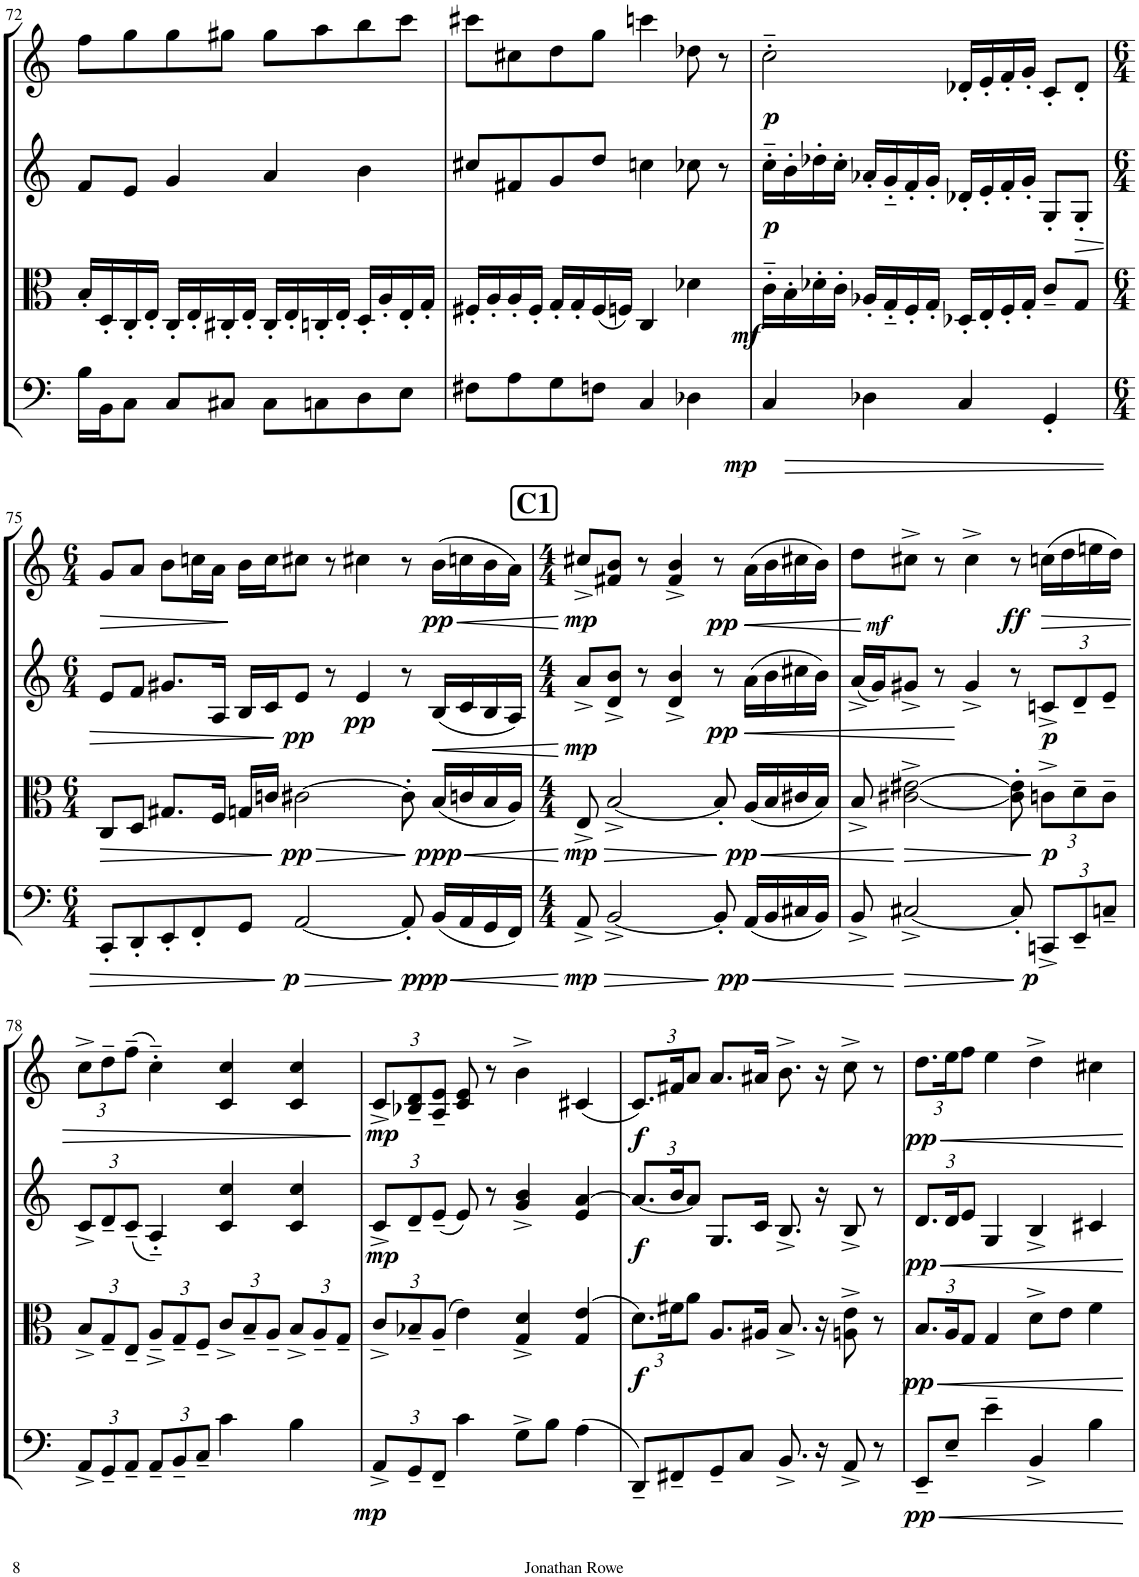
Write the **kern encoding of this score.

**kern	**dynam	**kern	**dynam	**kern	**dynam	**kern	**dynam
*part4	*part4	*part3	*part3	*part2	*part2	*part1	*part1
*staff4	*staff4	*staff3	*staff3	*staff2	*staff2	*staff1	*staff1
*I"Violoncello	*	*I"Viola	*	*I"Violin II	*	*I"Violin I	*
*I'Vc	*	*I'Vla	*	*I'Vln	*	*I'Vln	*
!!LO:PB:g=z
*clefF4	*	*clefC3	*	*clefG2	*	*clefG2	*
*k[]	*	*k[]	*	*k[]	*	*k[]	*
*M4/4	*	*M4/4	*	*M4/4	*	*M4/4	*
=72	=72	=72	=72	=72	=72	=72	=72
16B\LL	.	16B'/LL	.	8f/L	.	8ff\L	.
16BB\J	.	16D'/	.	.	.	.	.
8C\J	.	16C'/	.	8e/J	.	8gg\	.
.	.	16E'/JJ	.	.	.	.	.
8C/L	.	16C'/LL	.	4g/	.	8gg\	.
.	.	16E'/	.	.	.	.	.
8C#X/J	.	16C#X'/	.	.	.	8gg#X\J	.
.	.	16E'/JJ	.	.	.	.	.
8C#\L	.	16C#'/LL	.	4a/	.	8gg#\L	.
.	.	16E'/	.	.	.	.	.
8Cn\	.	16Cn'/	.	.	.	8aa\	.
.	.	16E'/JJ	.	.	.	.	.
8D\	.	16D'/LL	.	4b\	.	8bb\	.
.	.	16A'/	.	.	.	.	.
8E\J	.	16E'/	.	.	.	8ccc\J	.
.	.	16G'/JJ	.	.	.	.	.
=73	=73	=73	=73	=73	=73	=73	=73
8F#X\L	.	16F#X'/LL	.	8cc#X/L	.	8ccc#X\L	.
.	.	16A'/	.	.	.	.	.
8A\	.	16A'/	.	8f#X/	.	8cc#X\	.
.	.	16F#'/JJ	.	.	.	.	.
8G\	.	16G'/LL	.	8g/	.	8dd\	.
.	.	16G'/	.	.	.	.	.
8Fn\J	.	(16F#/	.	8dd/J	.	8gg\J	.
.	.	16Fn/JJ)	.	.	.	.	.
4C/	.	4C/	.	4ccn\	.	4cccn\	.
4D-X\	.	4d-X\	.	8cc-X\	.	8dd-X\	.
.	.	.	.	8r	.	8r	.
=74	=74	=74	=74	=74	=74	=74	=74
!	!LO:HP:b	!	!	!	!	!	!
!	!LO:DY:n=1:b	!	!LO:DY:b	!	!LO:DY:b	!	!LO:DY:b
4C/	> mp	16c'~\LL	mf	16cc'~\LL	p	2cc'~\	p
.	.	16B'\	.	16b'\	.	.	.
.	.	16d-X'\	.	16dd-X'\	.	.	.
.	.	16c'\JJ	.	16cc'\JJ	.	.	.
4D-X\	.	16A-X'/LL	.	16a-X'/LL	.	.	.
.	.	16G'~/	.	16g'~/	.	.	.
.	.	16F'/	.	16f'/	.	.	.
.	.	16G'/JJ	.	16g'/JJ	.	.	.
4C/	.	16D-X'/LL	.	16d-X'/LL	.	16d-X'/LL	.
.	.	16E'/	.	16e'/	.	16e'/	.
.	.	16F'/	.	16f'/	.	16f'/	.
.	.	16G'/JJ	.	16g'/JJ	.	16g'/JJ	.
4GG'/	.	8c~/L	.	8G'/L	.	8c'/L	.
!	!	!	!	!	!LO:HP:b	!	!
.	.	8G/J	.	8G'/J	>	8d-'/J	.
!!LO:LB:g=z
=75	=75	=75	=75	=75	=75	=75	=75
*M6/4	*	*M6/4	*	*M6/4	*	*M6/4	*
!	!	!	!LO:HP:b	!	!	!	!LO:HP:b
8CC'/L	.	8C/L	>	8e/L	.	8g/L	>
8DD'/	.	8D/J	.	8f/J	.	8a/J	.
8EE'/	.	8.G#X/L	.	8.g#X/L	.	8b\L	.
8FF'/	.	.	.	.	.	16ccn\L	.
.	.	16F/Jk	.	16A/Jk	.	16a\JJ	.
8GG/J	.	16Gn/LL	.	16B/LL	.	16b\LL	]
.	.	16cn/JJ	.	16c/J	.	16cc\J	.
!	!LO:HP:n=1:b	!	!LO:HP:n=1:b	!	!	!	!
!	!LO:DY:n=1:b	!	!LO:DY:n=1:b	!	!LO:DY:n=1:b	!	!
[2AA/	] > p	[2c#X\	] > pp	8e/J	] pp	8cc#X\J	.
.	.	.	.	8r	.	8r	.
!	!	!	!	!	!LO:DY:n=2:b	!	!
.	.	.	.	4e/	pp	4cc#X\	.
8AA'/]	.	8c#'\]	.	8r	.	8r	.
!	!LO:HP:n=1:b	!	!LO:HP:n=1:b	!	!LO:HP:b	!	!LO:HP:b
!	!LO:DY:n=2:b	!	!LO:DY:n=2:b	!	!	!	!LO:DY:n=1:b
(16BB/LL	] < ppp	(16B/LL	] < ppp	(16B/LL	<	(16b\LL	< pp
16AA/	.	16cn/	.	16c/	.	16ccn\	.
16GG/	.	16B/	.	16B/	.	16b\	.
16FF/JJ)	.	16A/JJ)	.	16A/JJ)	.	16a\JJ)	.
.	[	.	[	.	[	.	[
!!LO:REH:place=s1:a:B:cj:fs=14:t=C1
=76	=76	=76	=76	=76	=76	=76	=76
*M4/4	*	*M4/4	*	*M4/4	*	*M4/4	*
!	!LO:HP:b	!	!LO:HP:b	!	!	!	!
!	!LO:DY:n=1:b	!	!LO:DY:n=1:b	!	!LO:DY:b	!	!LO:DY:b
8AA^/	> mp	8E^/	> mp	8a^/L	mp	8cc#X^/L	mp
[2BB^/	.	[2B^/	.	8d/^ 8b/^J	.	8f#X/ 8b/J	.
.	.	.	.	8r	.	8r	.
.	.	.	.	4d/^ 4b/^	.	4f#/^ 4b/^	.
8BB'/]	.	8B'/]	.	8r	.	8r	.
!	!LO:HP:n=1:b	!	!LO:HP:n=1:b	!	!LO:HP:b	!	!LO:HP:b
!	!LO:DY:n=2:b	!	!LO:DY:n=2:b	!	!LO:DY:n=1:b	!	!LO:DY:n=1:b
(16AA/LL	] < pp	(16A/LL	] < pp	(16a\LL	< pp	(16a\LL	< pp
16BB/	.	16B/	.	16b\	.	16b\	.
16C#X/	.	16c#X/	.	16cc#X\	.	16cc#X\	.
16BB/JJ)	.	16B/JJ)	.	16b\JJ)	.	16b\JJ)	.
=77	=77	=77	=77	=77	=77	=77	=77
8BB^/	.	8B^/	.	(16a^/LL	.	8dd\L	.
.	.	.	.	16g/J)	.	.	.
!	!LO:HP:n=1:b	!	!LO:HP:n=1:b	!	!	!	!LO:DY:n=1:b
[2C#X^/	[ >	[2c#X\^ [2e#X\^	[ >	8g#X^/J	.	8cc#X^\J	[ mf
.	.	.	.	8r	.	8r	.
.	.	.	.	4g#^/	[	4cc#^\	.
8C#'/]	.	8c#\]' 8e#\]'	.	8r	.	8r	.
*Xbrackettup	*	*Xbrackettup	*	*Xbrackettup	*	*	*
!	!LO:DY:n=1:b	!	!LO:DY:n=1:b	!	!LO:DY:b	!	!LO:HP:b
!	!	!	!	!	!	!	!LO:DY:n=2:b
12CCn^/L	] p	12cn^\L	] p	12cn^/L	p	(16ccn\LL	> ff
.	.	.	.	.	.	16dd\	.
12EE~/	.	12d~\	.	12d~/	.	.	.
.	.	.	.	.	.	16een\	.
12Cn~/J	.	12c~\J	.	12e~/J	.	.	.
.	.	.	.	.	.	16dd\JJ)	.
!!LO:LB:g=z
=78	=78	=78	=78	=78	=78	=78	=78
*	*	*	*	*	*	*Xbrackettup	*
12AA^/L	.	12B^/L	.	12c^/L	.	12cc^\L	.
12GG~/	.	12G~/	.	12d~/	.	12dd~\	.
12AA~/J	.	12E~/J	.	(12c~/J	.	(12ff~\J	.
12AA~/L	.	12A~^/L	.	4A'~/)	.	4cc'~\)	.
12BB~/	.	12G~/	.	.	.	.	.
12C~/J	.	12F~/J	.	.	.	.	.
4c\	.	12c^/L	.	4c/ 4cc/	.	4c/ 4cc/	.
.	.	12B~/	.	.	.	.	.
.	.	12A~/J	.	.	.	.	.
4B\	.	12B^/L	.	4c/ 4cc/	.	4c/ 4cc/	.
.	.	12A~/	.	.	.	.	.
.	.	12G~/J	.	.	.	.	.
.	.	.	.	.	.	.	]
=79	=79	=79	=79	=79	=79	=79	=79
!	!LO:DY:b	!	!	!	!LO:DY:b	!	!LO:DY:b
12AA^/L	mp	12c^/L	.	12c^/L	mp	12c^/L	mp
12GG~/	.	12B-X~/	.	12d~/	.	12B-X/~ 12d/~	.
12FF~/J	.	(12A~/J	.	(12e~/J	.	12A/~ 12e/~J	.
4c\	.	4e\)	.	8e/)	.	8c/ 8e/	.
.	.	.	.	8r	.	8r	.
8G^\L	.	4G/^ 4d/^	.	4g/^ 4b/^	.	4b^\	.
8B\J	.	.	.	.	.	.	.
(4A\	.	(4G/ 4e/	.	4e/ [4a/	.	(4c#X/	.
=80	=80	=80	=80	=80	=80	=80	=80
!	!	!	!LO:DY:b	!	!LO:DY:b	!	!LO:DY:b
8DD~/L)	.	12.d\L)	f	12.a/L_	f	12.c/L)	f
8FF#X~/	.	24f#X\K	.	24b/K	.	24f#X/K	.
.	.	12a\J	.	12a/J]	.	12a/J	.
8GG~/	.	8.A/L	.	8.G/L	.	8.a/L	.
8C/J	.	.	.	.	.	.	.
.	.	16A#X/Jk	.	16c/Jk	.	16a#X/Jk	.
8.BB^/	.	8.B^/	.	8.B^/	.	8.b^\	.
16r	.	16r	.	16r	.	16r	.
8AA^/	.	8An\^ 8e\^	.	8B^/	.	8cc^\	.
8r	.	8r	.	8r	.	8r	.
=81	=81	=81	=81	=81	=81	=81	=81
!	!LO:HP:b	!	!LO:HP:b	!	!LO:HP:b	!	!LO:HP:b
!	!LO:DY:n=1:b	!	!LO:DY:n=1:b	!	!LO:DY:n=1:b	!	!LO:DY:n=1:b
8EE~/L	< pp	12.B/L	< pp	12.d/L	< pp	12.dd\L	< pp
8E~/J	.	24A/K	.	24d/K	.	24ee\K	.
.	.	12G/J	.	12e/J	.	12ff\J	.
4e~\	.	4G/	.	4G/	.	4ee\	.
4BB^/	.	8d^\L	.	4B^/	.	4dd^\	.
.	.	8e\J	.	.	.	.	.
4B\	.	4f\	.	4c#X/	.	4cc#X\	.
.	[	.	[	.	[	.	[
=	=	=	=	=	=	=	=
*-	*-	*-	*-	*-	*-	*-	*-
